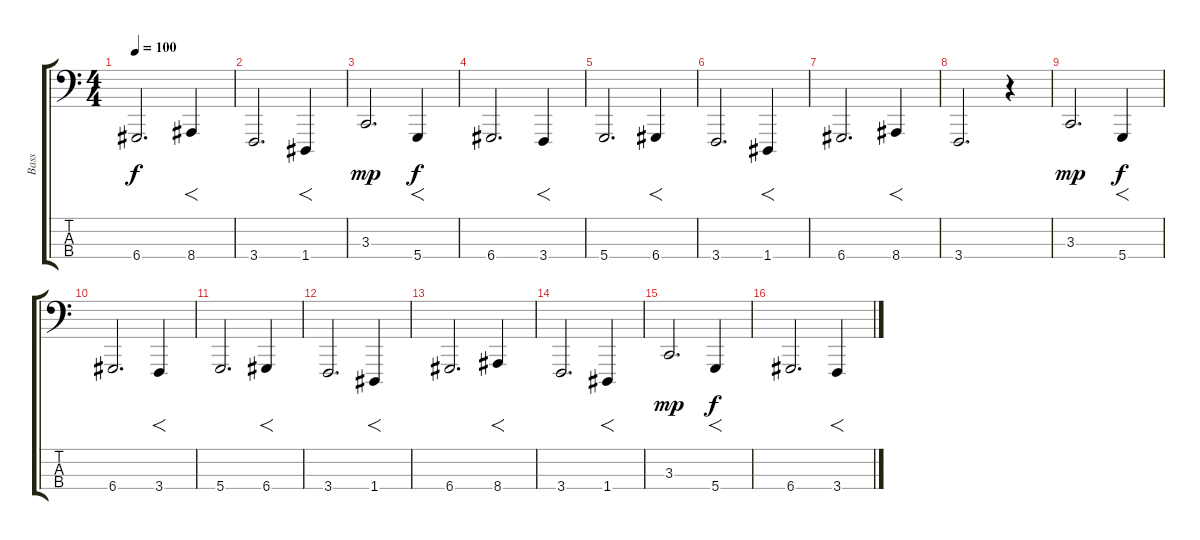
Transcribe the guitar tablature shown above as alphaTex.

\track ("Bass" "Bass") {instrument flute}
\staff {score tabs}
\tuning (G2 D2 A1 D1) {hide}
\ts (4 4)
\tempo 100
\clef f4
\ks c
6.4.2{d dy f} 8.4.4{f} |
3.4.2{d} 1.4.4{f} |
3.3.2{d dy mp} 5.4.4{f dy f} |
6.4.2{d} 3.4.4{f} |
5.4.2{d} 6.4.4{f} |
3.4.2{d} 1.4.4{f} |
6.4.2{d} 8.4.4{f} |
3.4.2{d} r.4 |
3.3.2{d dy mp} 5.4.4{f dy f} |
6.4.2{d} 3.4.4{f} |
5.4.2{d} 6.4.4{f} |
3.4.2{d} 1.4.4{f} |
6.4.2{d} 8.4.4{f} |
3.4.2{d} 1.4.4{f} |
3.3.2{d dy mp} 5.4.4{f dy f} |
6.4.2{d} 3.4.4{f}
